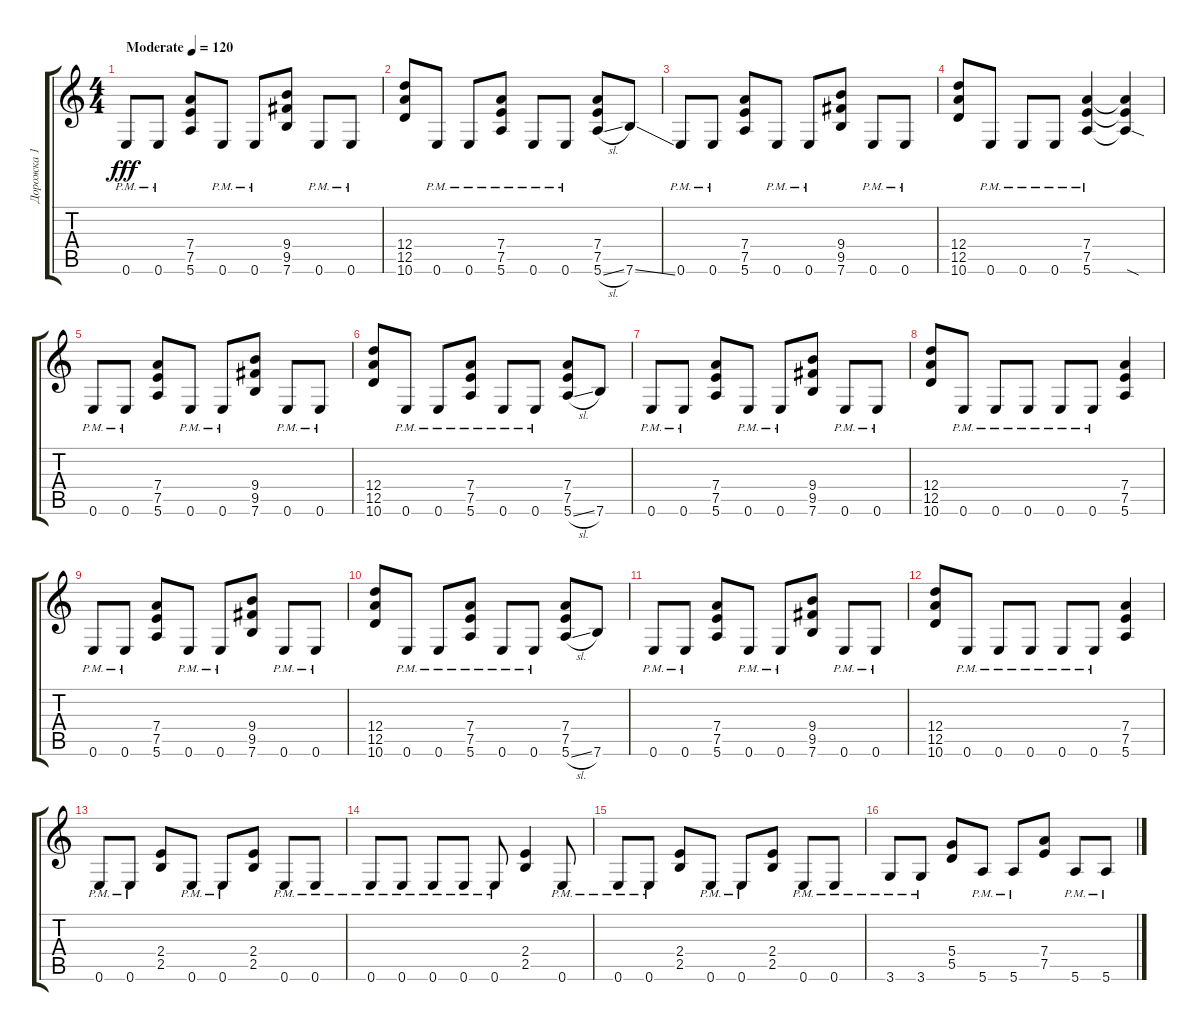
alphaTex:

\track ("Дорожка 1" "Дорожка 1") {instrument distortionguitar}
\staff {score tabs}
\tuning (E4 B3 G3 D3 A2 E2) {hide}
\ts (4 4)
\tempo (120 "Moderate")
\clef g2
\ks c
0.6{pm}.8{dy fff instrument distortionguitar} 0.6{pm}.8 (7.4 7.5 5.6).8 0.6{pm}.8 0.6{pm}.8 (9.4 9.5 7.6).8 0.6{pm}.8 0.6{pm}.8 |
(12.4 12.5 10.6).8 0.6{pm}.8 0.6{pm}.8 (7.4 7.5 5.6{pm}).8 0.6{pm}.8 0.6{pm}.8 (7.4 7.5 5.6{sl}).8 7.6{ss}.8 |
0.6{pm}.8 0.6{pm}.8 (7.4 7.5 5.6).8 0.6{pm}.8 0.6{pm}.8 (9.4 9.5 7.6).8 0.6{pm}.8 0.6{pm}.8 |
(12.4 12.5 10.6).8 0.6{pm}.8 0.6{pm}.8 0.6{pm}.8 (7.4 7.5 5.6{pm}).4 (7.4{t} 7.5{t} 5.6{sod t}).4 |
0.6{pm}.8 0.6{pm}.8 (7.4 7.5 5.6).8 0.6{pm}.8 0.6{pm}.8 (9.4 9.5 7.6).8 0.6{pm}.8 0.6{pm}.8 |
(12.4 12.5 10.6).8 0.6{pm}.8 0.6{pm}.8 (7.4 7.5 5.6{pm}).8 0.6{pm}.8 0.6{pm}.8 (7.4 7.5 5.6{sl}).8 7.6.8 |
0.6{pm}.8 0.6{pm}.8 (7.4 7.5 5.6).8 0.6{pm}.8 0.6{pm}.8 (9.4 9.5 7.6).8 0.6{pm}.8 0.6{pm}.8 |
(12.4 12.5 10.6).8 0.6{pm}.8 0.6{pm}.8 0.6{pm}.8 0.6{pm}.8 0.6{pm}.8 (7.4 7.5 5.6).4 |
0.6{pm}.8 0.6{pm}.8 (7.4 7.5 5.6).8 0.6{pm}.8 0.6{pm}.8 (9.4 9.5 7.6).8 0.6{pm}.8 0.6{pm}.8 |
(12.4 12.5 10.6).8 0.6{pm}.8 0.6{pm}.8 (7.4 7.5 5.6{pm}).8 0.6{pm}.8 0.6{pm}.8 (7.4 7.5 5.6{sl}).8 7.6.8 |
0.6{pm}.8 0.6{pm}.8 (7.4 7.5 5.6).8 0.6{pm}.8 0.6{pm}.8 (9.4 9.5 7.6).8 0.6{pm}.8 0.6{pm}.8 |
(12.4 12.5 10.6).8 0.6{pm}.8 0.6{pm}.8 0.6{pm}.8 0.6{pm}.8 0.6{pm}.8 (7.4 7.5 5.6).4 |
0.6{pm}.8 0.6{pm}.8 (2.4 2.5).8 0.6{pm}.8 0.6{pm}.8 (2.4 2.5).8 0.6{pm}.8 0.6{pm}.8 |
0.6{pm}.8 0.6{pm}.8 0.6{pm}.8 0.6{pm}.8 0.6{pm}.8 (2.4 2.5).4 0.6{pm}.8 |
0.6{pm}.8 0.6{pm}.8 (2.4 2.5).8 0.6{pm}.8 0.6{pm}.8 (2.4 2.5).8 0.6{pm}.8 0.6{pm}.8 |
3.6{pm}.8 3.6{pm}.8 (5.4 5.5).8 5.6{pm}.8 5.6{pm}.8 (7.4 7.5).8 5.6{pm}.8 5.6{pm}.8
